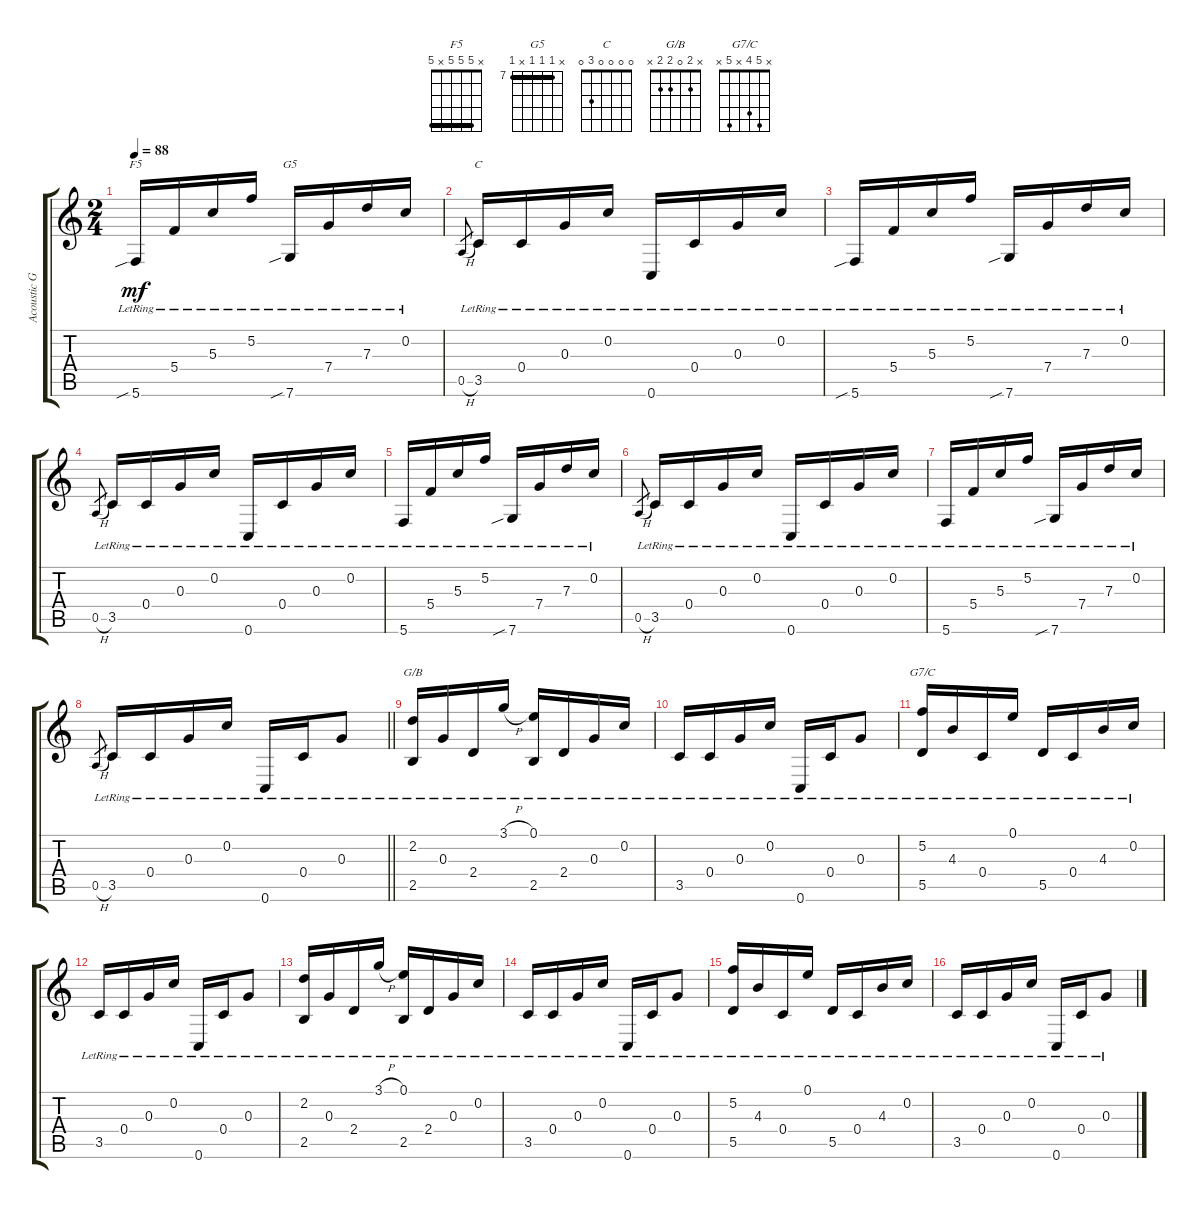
\track ("Acoustic Guitar" "Acoustic G") {instrument acousticguitarsteel}
\staff {score tabs}
\tuning (E4 C4 G3 C3 A2 C2) {hide}
\chord ("F5" x 5 5 5 x 5) {barre 5}
\chord ("G5" x 7 7 7 x 7) {firstfret 7 barre 7}
\chord ("C" 0 0 0 0 3 0)
\chord ("G/B" x 2 0 2 2 x)
\chord ("G7/C" x 5 4 x 5 x)
\ts (2 4)
\tempo 88
\clef g2
\ks c
5.6{sib lr}.16{ch "F5" dy mf} 5.4{lr}.16 5.3{lr}.16 5.2{lr}.16 7.6{sib lr}.16{ch "G5"} 7.4{lr}.16 7.3{lr}.16 0.2{lr}.16 |
0.5{h}.8{gr} 3.5{lr}.16{ch "C"} 0.4{lr}.16 0.3{lr}.16 0.2{lr}.16 0.6{lr}.16 0.4{lr}.16 0.3{lr}.16 0.2{lr}.16 |
5.6{sib lr}.16 5.4{lr}.16 5.3{lr}.16 5.2{lr}.16 7.6{sib lr}.16 7.4{lr}.16 7.3{lr}.16 0.2{lr}.16 |
0.5{h}.8{gr} 3.5{lr}.16 0.4{lr}.16 0.3{lr}.16 0.2{lr}.16 0.6{lr}.16 0.4{lr}.16 0.3{lr}.16 0.2{lr}.16 |
5.6{lr}.16 5.4{lr}.16 5.3{lr}.16 5.2{lr}.16 7.6{sib lr}.16 7.4{lr}.16 7.3{lr}.16 0.2{lr}.16 |
0.5{h}.8{gr} 3.5{lr}.16 0.4{lr}.16 0.3{lr}.16 0.2{lr}.16 0.6{lr}.16 0.4{lr}.16 0.3{lr}.16 0.2{lr}.16 |
5.6{lr}.16 5.4{lr}.16 5.3{lr}.16 5.2{lr}.16 7.6{sib lr}.16 7.4{lr}.16 7.3{lr}.16 0.2{lr}.16 |
\barLineRight lightlight
0.5{h}.8{gr} 3.5{lr}.16 0.4{lr}.16 0.3{lr}.16 0.2{lr}.16 0.6{lr}.16 0.4{lr}.16 0.3{lr}.8 |
(2.2{lr} 2.5{lr}).16{ch "G/B"} 0.3{lr}.16 2.4{lr}.16 3.1{h lr}.16 (0.1{lr} 2.5{lr}).16 2.4{lr}.16 0.3{lr}.16 0.2{lr}.16 |
3.5{lr}.16 0.4{lr}.16 0.3{lr}.16 0.2{lr}.16 0.6{lr}.16 0.4{lr}.16 0.3{lr}.8 |
(5.2{lr} 5.5{lr}).16{ch "G7/C"} 4.3{lr}.16 0.4{lr}.16 0.1{lr}.16 5.5{lr}.16 0.4{lr}.16 4.3{lr}.16 0.2{lr}.16 |
3.5{lr}.16 0.4{lr}.16 0.3{lr}.16 0.2{lr}.16 0.6{lr}.16 0.4{lr}.16 0.3{lr}.8 |
(2.2{lr} 2.5{lr}).16 0.3{lr}.16 2.4{lr}.16 3.1{h lr}.16 (0.1{lr} 2.5{lr}).16 2.4{lr}.16 0.3{lr}.16 0.2{lr}.16 |
3.5{lr}.16 0.4{lr}.16 0.3{lr}.16 0.2{lr}.16 0.6{lr}.16 0.4{lr}.16 0.3{lr}.8 |
(5.2{lr} 5.5{lr}).16 4.3{lr}.16 0.4{lr}.16 0.1{lr}.16 5.5{lr}.16 0.4{lr}.16 4.3{lr}.16 0.2{lr}.16 |
3.5{lr}.16 0.4{lr}.16 0.3{lr}.16 0.2{lr}.16 0.6{lr}.16 0.4{lr}.16 0.3{lr}.8
